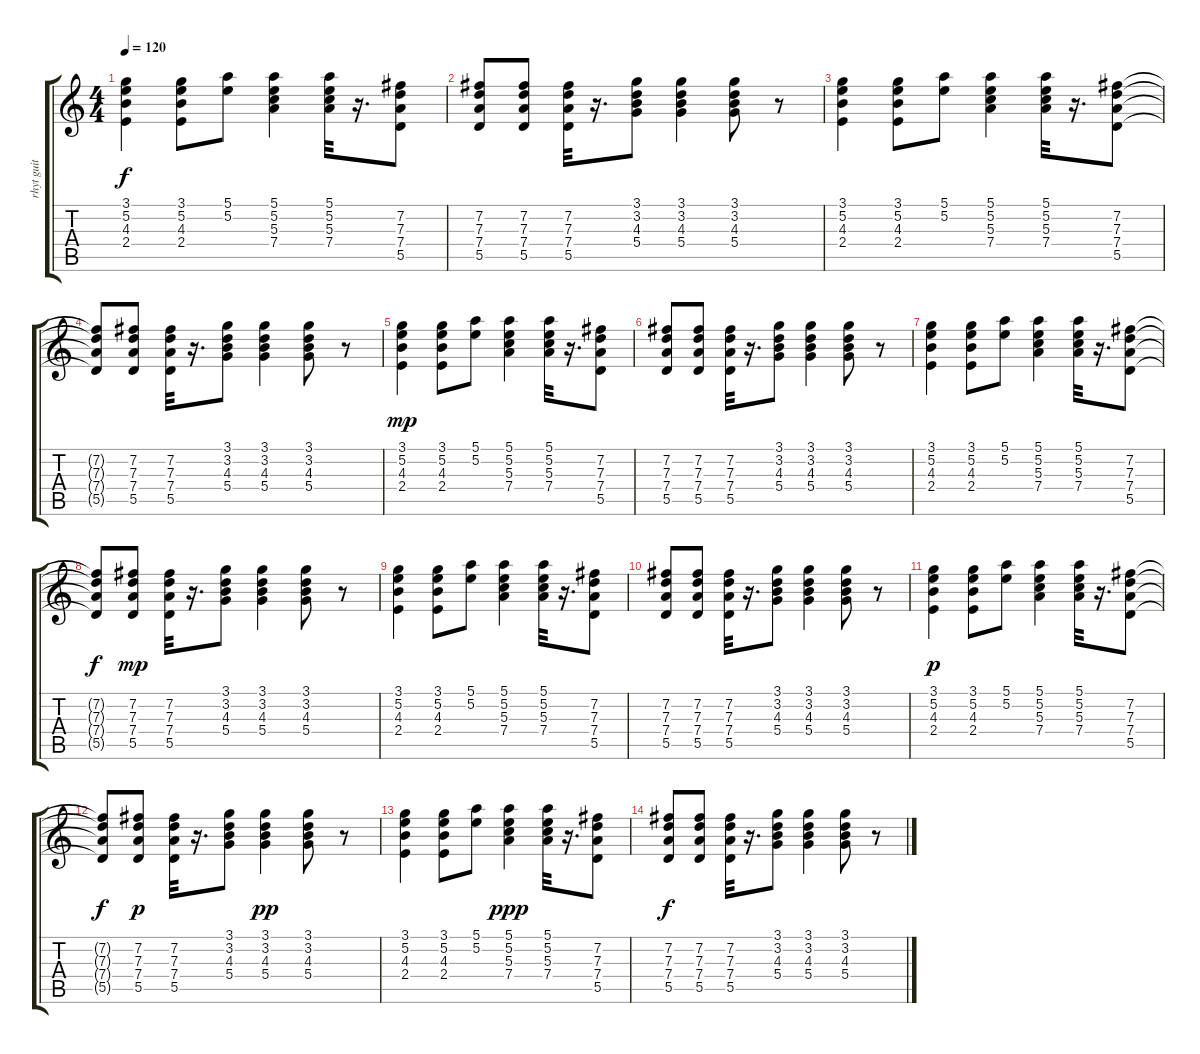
\track ("rhyt guit" "rhyt guit") {instrument electricguitarclean}
\staff {score tabs}
\tuning (E4 B3 G3 D3 A2 E2) {hide}
\ts (4 4)
\tempo 120
\clef g2
\ks c
(3.1 5.2 4.3 2.4).4{dy f instrument electricguitarclean} (3.1 5.2 4.3 2.4).8 (5.1 5.2).8 (5.1 5.2 5.3 7.4).4 (5.1 5.2 5.3 7.4).32 r.16{d} (7.2 7.3 7.4 5.5).8 |
(7.2 7.3 7.4 5.5).8 (7.2 7.3 7.4 5.5).8 (7.2 7.3 7.4 5.5).32 r.16{d} (3.1 3.2 4.3 5.4).8 (3.1 3.2 4.3 5.4).4 (3.1 3.2 4.3 5.4).8 r.8 |
(3.1 5.2 4.3 2.4).4 (3.1 5.2 4.3 2.4).8 (5.1 5.2).8 (5.1 5.2 5.3 7.4).4 (5.1 5.2 5.3 7.4).32 r.16{d} (7.2 7.3 7.4 5.5).8 |
(7.2{t} 7.3{t} 7.4{t} 5.5{t}).8 (7.2 7.3 7.4 5.5).8 (7.2 7.3 7.4 5.5).32 r.16{d} (3.1 3.2 4.3 5.4).8 (3.1 3.2 4.3 5.4).4 (3.1 3.2 4.3 5.4).8 r.8 |
(3.1 5.2 4.3 2.4).4{dy mp} (3.1 5.2 4.3 2.4).8 (5.1 5.2).8 (5.1 5.2 5.3 7.4).4 (5.1 5.2 5.3 7.4).32 r.16{d} (7.2 7.3 7.4 5.5).8 |
(7.2 7.3 7.4 5.5).8 (7.2 7.3 7.4 5.5).8 (7.2 7.3 7.4 5.5).32 r.16{d} (3.1 3.2 4.3 5.4).8 (3.1 3.2 4.3 5.4).4 (3.1 3.2 4.3 5.4).8 r.8 |
(3.1 5.2 4.3 2.4).4 (3.1 5.2 4.3 2.4).8 (5.1 5.2).8 (5.1 5.2 5.3 7.4).4 (5.1 5.2 5.3 7.4).32 r.16{d} (7.2 7.3 7.4 5.5).8 |
(7.2{t} 7.3{t} 7.4{t} 5.5{t}).8{dy f} (7.2 7.3 7.4 5.5).8{dy mp} (7.2 7.3 7.4 5.5).32 r.16{d} (3.1 3.2 4.3 5.4).8 (3.1 3.2 4.3 5.4).4 (3.1 3.2 4.3 5.4).8 r.8 |
(3.1 5.2 4.3 2.4).4 (3.1 5.2 4.3 2.4).8 (5.1 5.2).8 (5.1 5.2 5.3 7.4).4 (5.1 5.2 5.3 7.4).32 r.16{d} (7.2 7.3 7.4 5.5).8 |
(7.2 7.3 7.4 5.5).8 (7.2 7.3 7.4 5.5).8 (7.2 7.3 7.4 5.5).32 r.16{d} (3.1 3.2 4.3 5.4).8 (3.1 3.2 4.3 5.4).4 (3.1 3.2 4.3 5.4).8 r.8 |
(3.1 5.2 4.3 2.4).4{dy p} (3.1 5.2 4.3 2.4).8 (5.1 5.2).8 (5.1 5.2 5.3 7.4).4 (5.1 5.2 5.3 7.4).32 r.16{d} (7.2 7.3 7.4 5.5).8 |
(7.2{t} 7.3{t} 7.4{t} 5.5{t}).8{dy f} (7.2 7.3 7.4 5.5).8{dy p} (7.2 7.3 7.4 5.5).32 r.16{d} (3.1 3.2 4.3 5.4).8 (3.1 3.2 4.3 5.4).4{dy pp} (3.1 3.2 4.3 5.4).8 r.8 |
(3.1 5.2 4.3 2.4).4 (3.1 5.2 4.3 2.4).8 (5.1 5.2).8 (5.1 5.2 5.3 7.4).4{dy ppp} (5.1 5.2 5.3 7.4).32 r.16{d} (7.2 7.3 7.4 5.5).8 |
(7.2 7.3 7.4 5.5).8{dy f} (7.2 7.3 7.4 5.5).8 (7.2 7.3 7.4 5.5).32 r.16{d} (3.1 3.2 4.3 5.4).8 (3.1 3.2 4.3 5.4).4 (3.1 3.2 4.3 5.4).8 r.8
